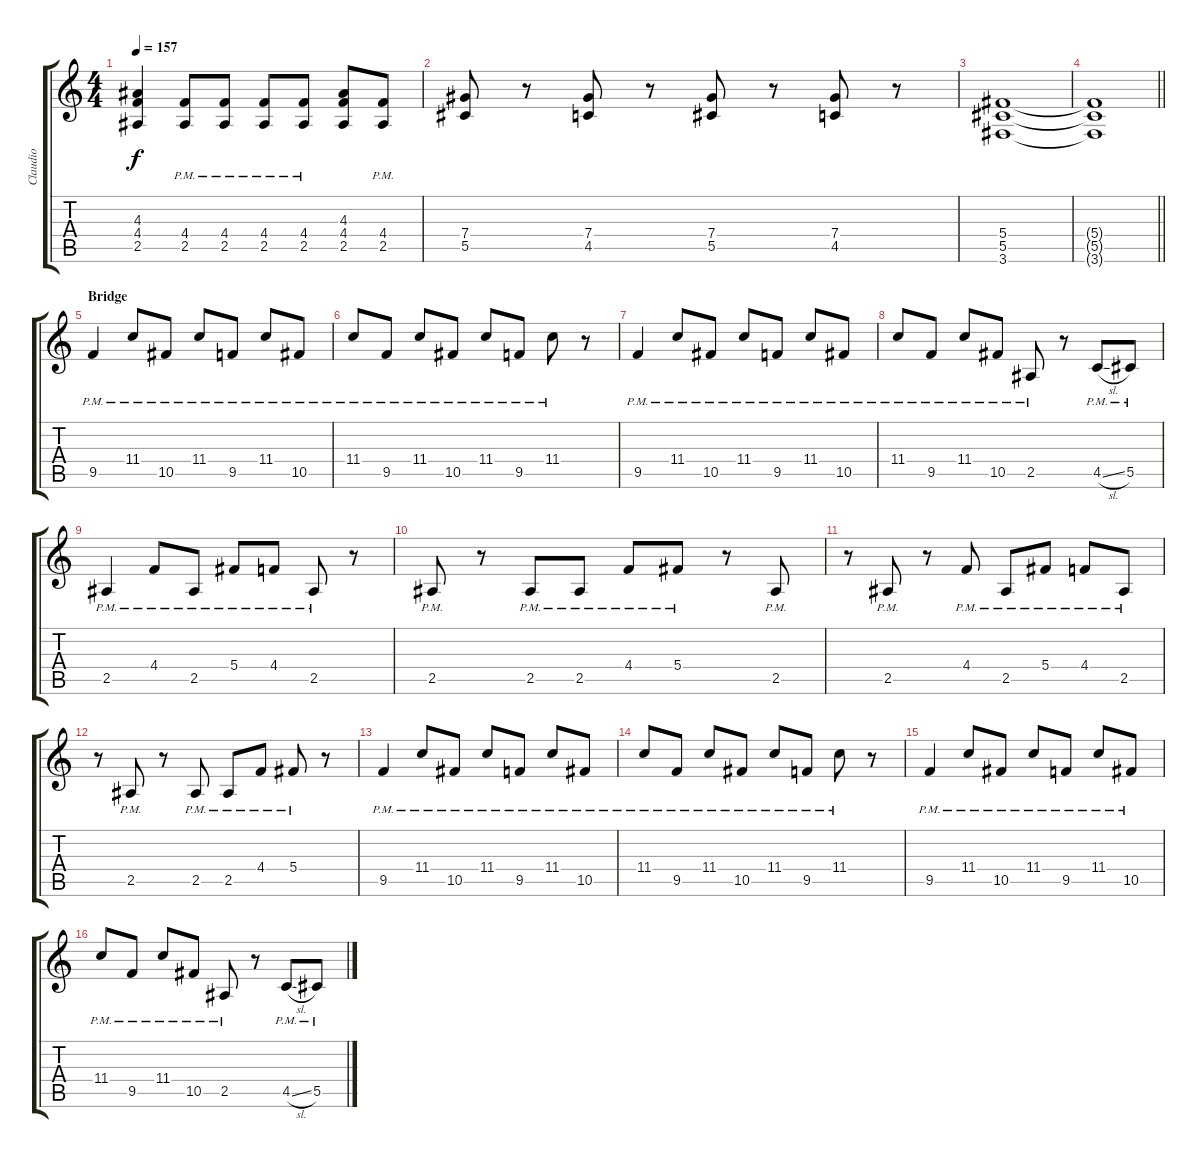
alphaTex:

\track ("Claudio" "Claudio") {instrument distortionguitar}
\staff {score tabs}
\tuning (Eb4 Bb3 Gb3 Db3 Ab2 Eb2) {hide}
\ts (4 4)
\tempo 157
\clef g2
\ks c
(4.3 4.4 2.5).4{dy f} (4.4{pm} 2.5{pm}).8 (4.4{pm} 2.5{pm}).8 (4.4{pm} 2.5{pm}).8 (4.4{pm} 2.5{pm}).8 (4.3 4.4 2.5).8 (4.4{pm} 2.5{pm}).8 |
(7.4 5.5).8 r.8 (7.4 4.5).8 r.8 (7.4 5.5).8 r.8 (7.4 4.5).8 r.8 |
(5.4 5.5 3.6).1 |
\barLineRight lightlight
(5.4{t} 5.5{t} 3.6{t}).1 |
\section ("" "Bridge")
9.5{pm}.4{instrument overdrivenguitar} 11.4{pm}.8 10.5{pm}.8 11.4{pm}.8 9.5{pm}.8 11.4{pm}.8 10.5{pm}.8 |
11.4{pm}.8 9.5{pm}.8 11.4{pm}.8 10.5{pm}.8 11.4{pm}.8 9.5{pm}.8 11.4{pm}.8 r.8 |
9.5{pm}.4 11.4{pm}.8 10.5{pm}.8 11.4{pm}.8 9.5{pm}.8 11.4{pm}.8 10.5{pm}.8 |
11.4{pm}.8 9.5{pm}.8 11.4{pm}.8 10.5{pm}.8 2.5{pm}.8 r.8 4.5{sl pm}.8 5.5{pm}.8 |
2.5{pm}.4 4.4{pm}.8 2.5{pm}.8 5.4{pm}.8 4.4{pm}.8 2.5{pm}.8 r.8 |
2.5{pm}.8 r.8 2.5{pm}.8 2.5{pm}.8 4.4{pm}.8 5.4{pm}.8 r.8 2.5{pm}.8 |
r.8 2.5{pm}.8 r.8 4.4{pm}.8 2.5{pm}.8 5.4{pm}.8 4.4{pm}.8 2.5{pm}.8 |
r.8 2.5{pm}.8 r.8 2.5{pm}.8 2.5{pm}.8 4.4{pm}.8 5.4{pm}.8 r.8 |
9.5{pm}.4{instrument overdrivenguitar} 11.4{pm}.8 10.5{pm}.8 11.4{pm}.8 9.5{pm}.8 11.4{pm}.8 10.5{pm}.8 |
11.4{pm}.8 9.5{pm}.8 11.4{pm}.8 10.5{pm}.8 11.4{pm}.8 9.5{pm}.8 11.4{pm}.8 r.8 |
9.5{pm}.4 11.4{pm}.8 10.5{pm}.8 11.4{pm}.8 9.5{pm}.8 11.4{pm}.8 10.5{pm}.8 |
11.4{pm}.8 9.5{pm}.8 11.4{pm}.8 10.5{pm}.8 2.5{pm}.8 r.8 4.5{sl pm}.8 5.5{pm}.8
